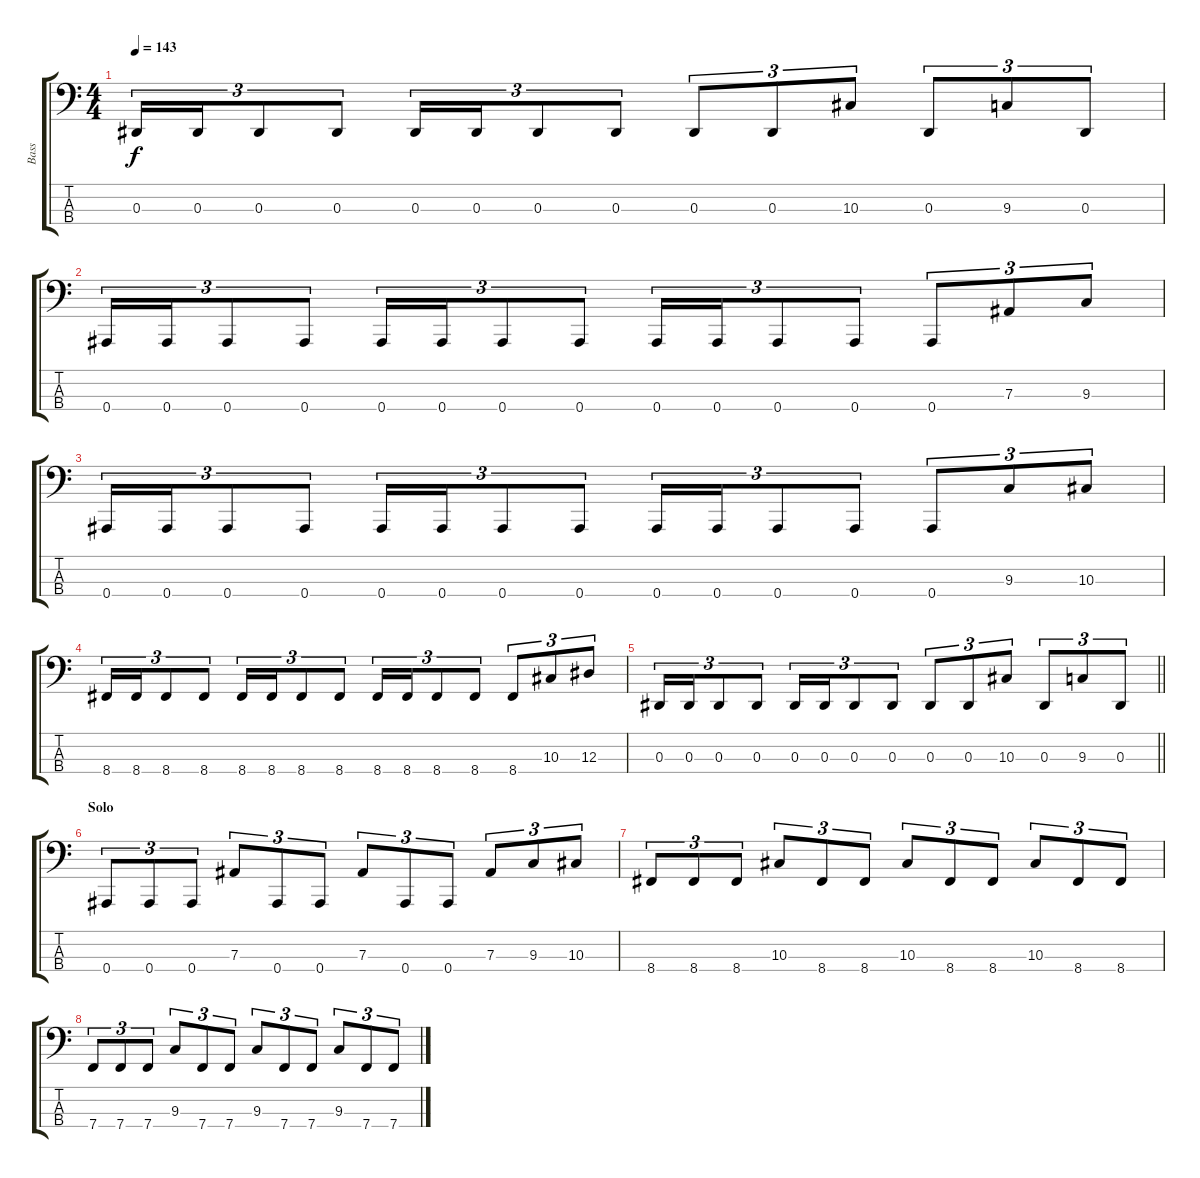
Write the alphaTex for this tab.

\track ("Bass" "Bass") {instrument electricbassfinger}
\staff {score tabs}
\tuning (Db2 Ab1 Eb1 Bb0) {hide}
\ts (4 4)
\tempo 143
\clef f4
\ks c
0.3.16{tu (3 2) dy f} 0.3.16{tu (3 2)} 0.3.8{tu (3 2)} 0.3.8{tu (3 2)} 0.3.16{tu (3 2)} 0.3.16{tu (3 2)} 0.3.8{tu (3 2)} 0.3.8{tu (3 2)} 0.3.8{tu (3 2)} 0.3.8{tu (3 2)} 10.3.8{tu (3 2)} 0.3.8{tu (3 2)} 9.3.8{tu (3 2)} 0.3.8{tu (3 2)} |
0.4.16{tu (3 2)} 0.4.16{tu (3 2)} 0.4.8{tu (3 2)} 0.4.8{tu (3 2)} 0.4.16{tu (3 2)} 0.4.16{tu (3 2)} 0.4.8{tu (3 2)} 0.4.8{tu (3 2)} 0.4.16{tu (3 2)} 0.4.16{tu (3 2)} 0.4.8{tu (3 2)} 0.4.8{tu (3 2)} 0.4.8{tu (3 2)} 7.3.8{tu (3 2)} 9.3.8{tu (3 2)} |
0.4.16{tu (3 2)} 0.4.16{tu (3 2)} 0.4.8{tu (3 2)} 0.4.8{tu (3 2)} 0.4.16{tu (3 2)} 0.4.16{tu (3 2)} 0.4.8{tu (3 2)} 0.4.8{tu (3 2)} 0.4.16{tu (3 2)} 0.4.16{tu (3 2)} 0.4.8{tu (3 2)} 0.4.8{tu (3 2)} 0.4.8{tu (3 2)} 9.3.8{tu (3 2)} 10.3.8{tu (3 2)} |
8.4.16{tu (3 2)} 8.4.16{tu (3 2)} 8.4.8{tu (3 2)} 8.4.8{tu (3 2)} 8.4.16{tu (3 2)} 8.4.16{tu (3 2)} 8.4.8{tu (3 2)} 8.4.8{tu (3 2)} 8.4.16{tu (3 2)} 8.4.16{tu (3 2)} 8.4.8{tu (3 2)} 8.4.8{tu (3 2)} 8.4.8{tu (3 2)} 10.3.8{tu (3 2)} 12.3.8{tu (3 2)} |
\barLineRight lightlight
0.3.16{tu (3 2)} 0.3.16{tu (3 2)} 0.3.8{tu (3 2)} 0.3.8{tu (3 2)} 0.3.16{tu (3 2)} 0.3.16{tu (3 2)} 0.3.8{tu (3 2)} 0.3.8{tu (3 2)} 0.3.8{tu (3 2)} 0.3.8{tu (3 2)} 10.3.8{tu (3 2)} 0.3.8{tu (3 2)} 9.3.8{tu (3 2)} 0.3.8{tu (3 2)} |
\section ("" "Solo")
0.4.8{tu (3 2)} 0.4.8{tu (3 2)} 0.4.8{tu (3 2)} 7.3.8{tu (3 2)} 0.4.8{tu (3 2)} 0.4.8{tu (3 2)} 7.3.8{tu (3 2)} 0.4.8{tu (3 2)} 0.4.8{tu (3 2)} 7.3.8{tu (3 2)} 9.3.8{tu (3 2)} 10.3.8{tu (3 2)} |
8.4.8{tu (3 2)} 8.4.8{tu (3 2)} 8.4.8{tu (3 2)} 10.3.8{tu (3 2)} 8.4.8{tu (3 2)} 8.4.8{tu (3 2)} 10.3.8{tu (3 2)} 8.4.8{tu (3 2)} 8.4.8{tu (3 2)} 10.3.8{tu (3 2)} 8.4.8{tu (3 2)} 8.4.8{tu (3 2)} |
7.4.8{tu (3 2)} 7.4.8{tu (3 2)} 7.4.8{tu (3 2)} 9.3.8{tu (3 2)} 7.4.8{tu (3 2)} 7.4.8{tu (3 2)} 9.3.8{tu (3 2)} 7.4.8{tu (3 2)} 7.4.8{tu (3 2)} 9.3.8{tu (3 2)} 7.4.8{tu (3 2)} 7.4.8{tu (3 2)}
